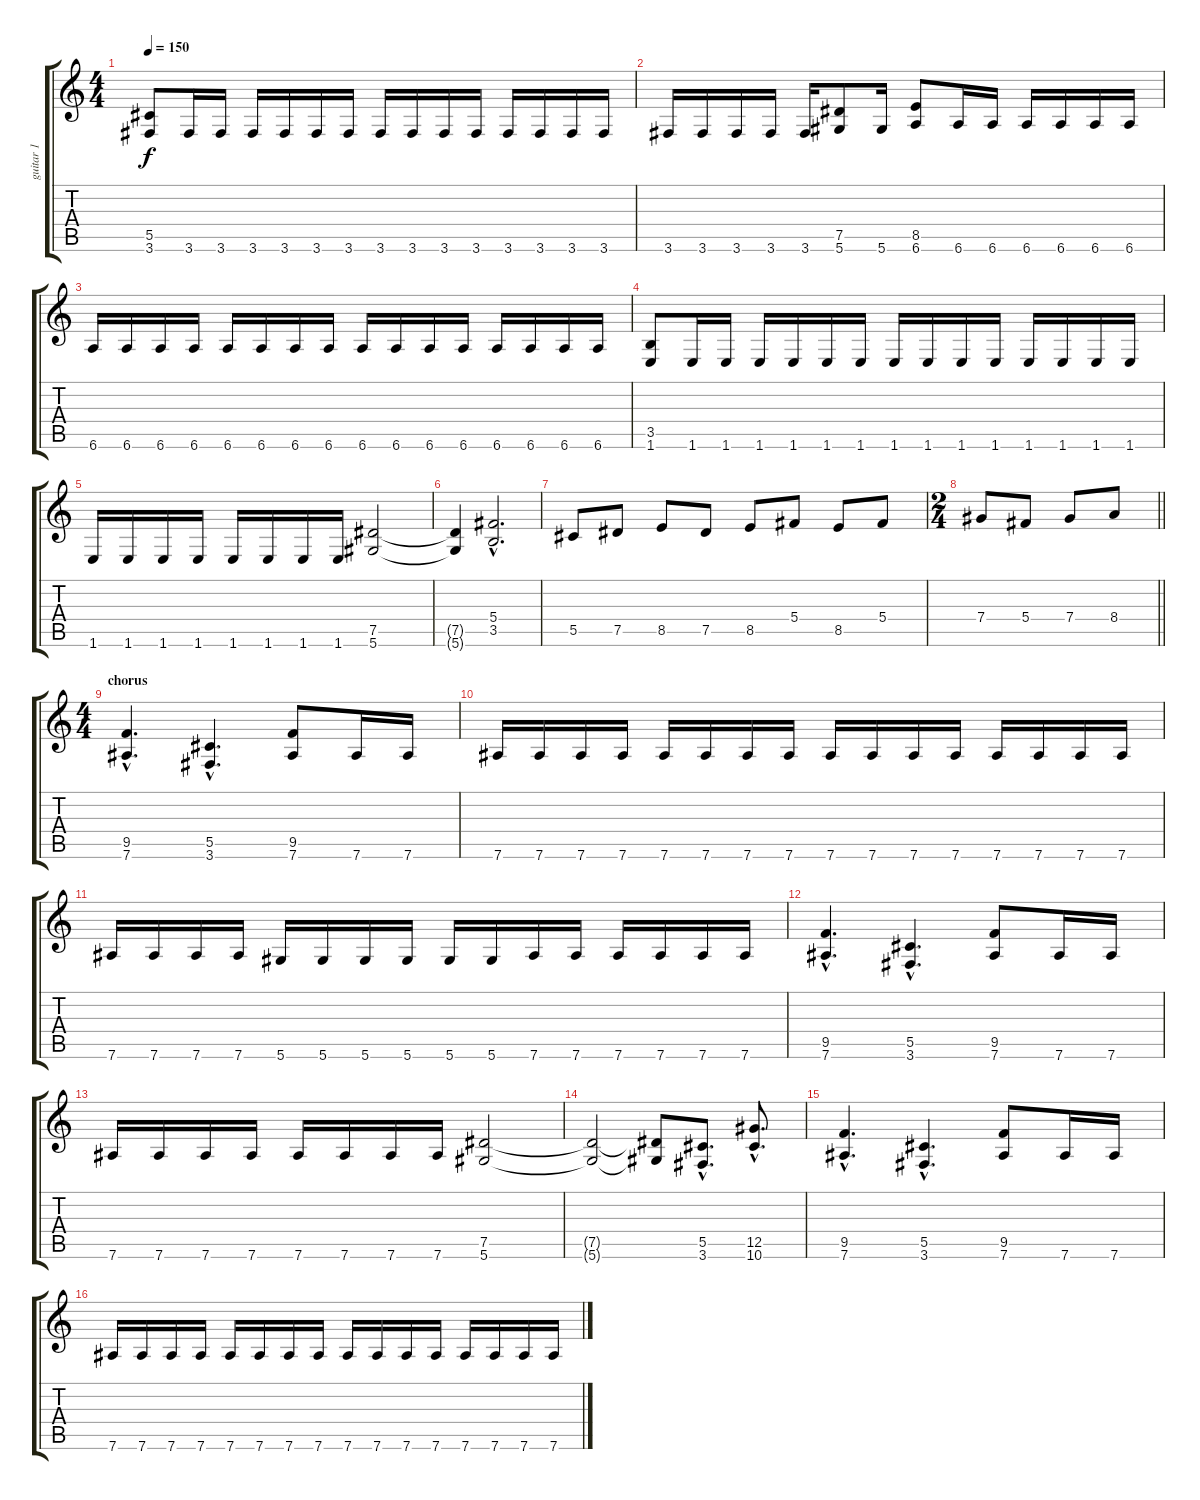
\track ("guitar 1" "guitar 1") {instrument distortionguitar}
\staff {score tabs}
\tuning (Eb4 Bb3 Gb3 Db3 Ab2 Eb2) {hide}
\ts (4 4)
\tempo 150
\clef g2
\ks c
(5.5 3.6).8{dy f} 3.6.16 3.6.16 3.6.16 3.6.16 3.6.16 3.6.16 3.6.16 3.6.16 3.6.16 3.6.16 3.6.16 3.6.16 3.6.16 3.6.16 |
3.6.16 3.6.16 3.6.16 3.6.16 3.6.16 (7.5 5.6).8 5.6.16 (8.5 6.6).8 6.6.16 6.6.16 6.6.16 6.6.16 6.6.16 6.6.16 |
6.6.16 6.6.16 6.6.16 6.6.16 6.6.16 6.6.16 6.6.16 6.6.16 6.6.16 6.6.16 6.6.16 6.6.16 6.6.16 6.6.16 6.6.16 6.6.16 |
(3.5 1.6).8 1.6.16 1.6.16 1.6.16 1.6.16 1.6.16 1.6.16 1.6.16 1.6.16 1.6.16 1.6.16 1.6.16 1.6.16 1.6.16 1.6.16 |
1.6.16 1.6.16 1.6.16 1.6.16 1.6.16 1.6.16 1.6.16 1.6.16 (7.5 5.6).2 |
(7.5{t} 5.6{t}).4 (5.4{hac} 3.5{hac}).2{d} |
5.5.8 7.5.8 8.5.8 7.5.8 8.5.8 5.4.8 8.5.8 5.4.8 |
\ts (2 4)
\barLineRight lightlight
7.4.8 5.4.8 7.4.8 8.4.8 |
\ts (4 4)
\section ("" "chorus")
(9.5{hac} 7.6{hac}).4{d} (5.5{hac} 3.6{hac}).4{d} (9.5 7.6).8 7.6.16 7.6.16 |
7.6.16 7.6.16 7.6.16 7.6.16 7.6.16 7.6.16 7.6.16 7.6.16 7.6.16 7.6.16 7.6.16 7.6.16 7.6.16 7.6.16 7.6.16 7.6.16 |
7.6.16 7.6.16 7.6.16 7.6.16 5.6.16 5.6.16 5.6.16 5.6.16 5.6.16 5.6.16 7.6.16 7.6.16 7.6.16 7.6.16 7.6.16 7.6.16 |
(9.5{hac} 7.6{hac}).4{d} (5.5{hac} 3.6{hac}).4{d} (9.5 7.6).8 7.6.16 7.6.16 |
7.6.16 7.6.16 7.6.16 7.6.16 7.6.16 7.6.16 7.6.16 7.6.16 (7.5 5.6).2 |
(7.5{t} 5.6{t}).2 (7.5{t} 5.6{t}).8 (5.5{hac} 3.6{hac}).8{d} (12.5{hac} 10.6{hac}).8{d} |
(9.5{hac} 7.6{hac}).4{d} (5.5{hac} 3.6{hac}).4{d} (9.5 7.6).8 7.6.16 7.6.16 |
7.6.16 7.6.16 7.6.16 7.6.16 7.6.16 7.6.16 7.6.16 7.6.16 7.6.16 7.6.16 7.6.16 7.6.16 7.6.16 7.6.16 7.6.16 7.6.16
